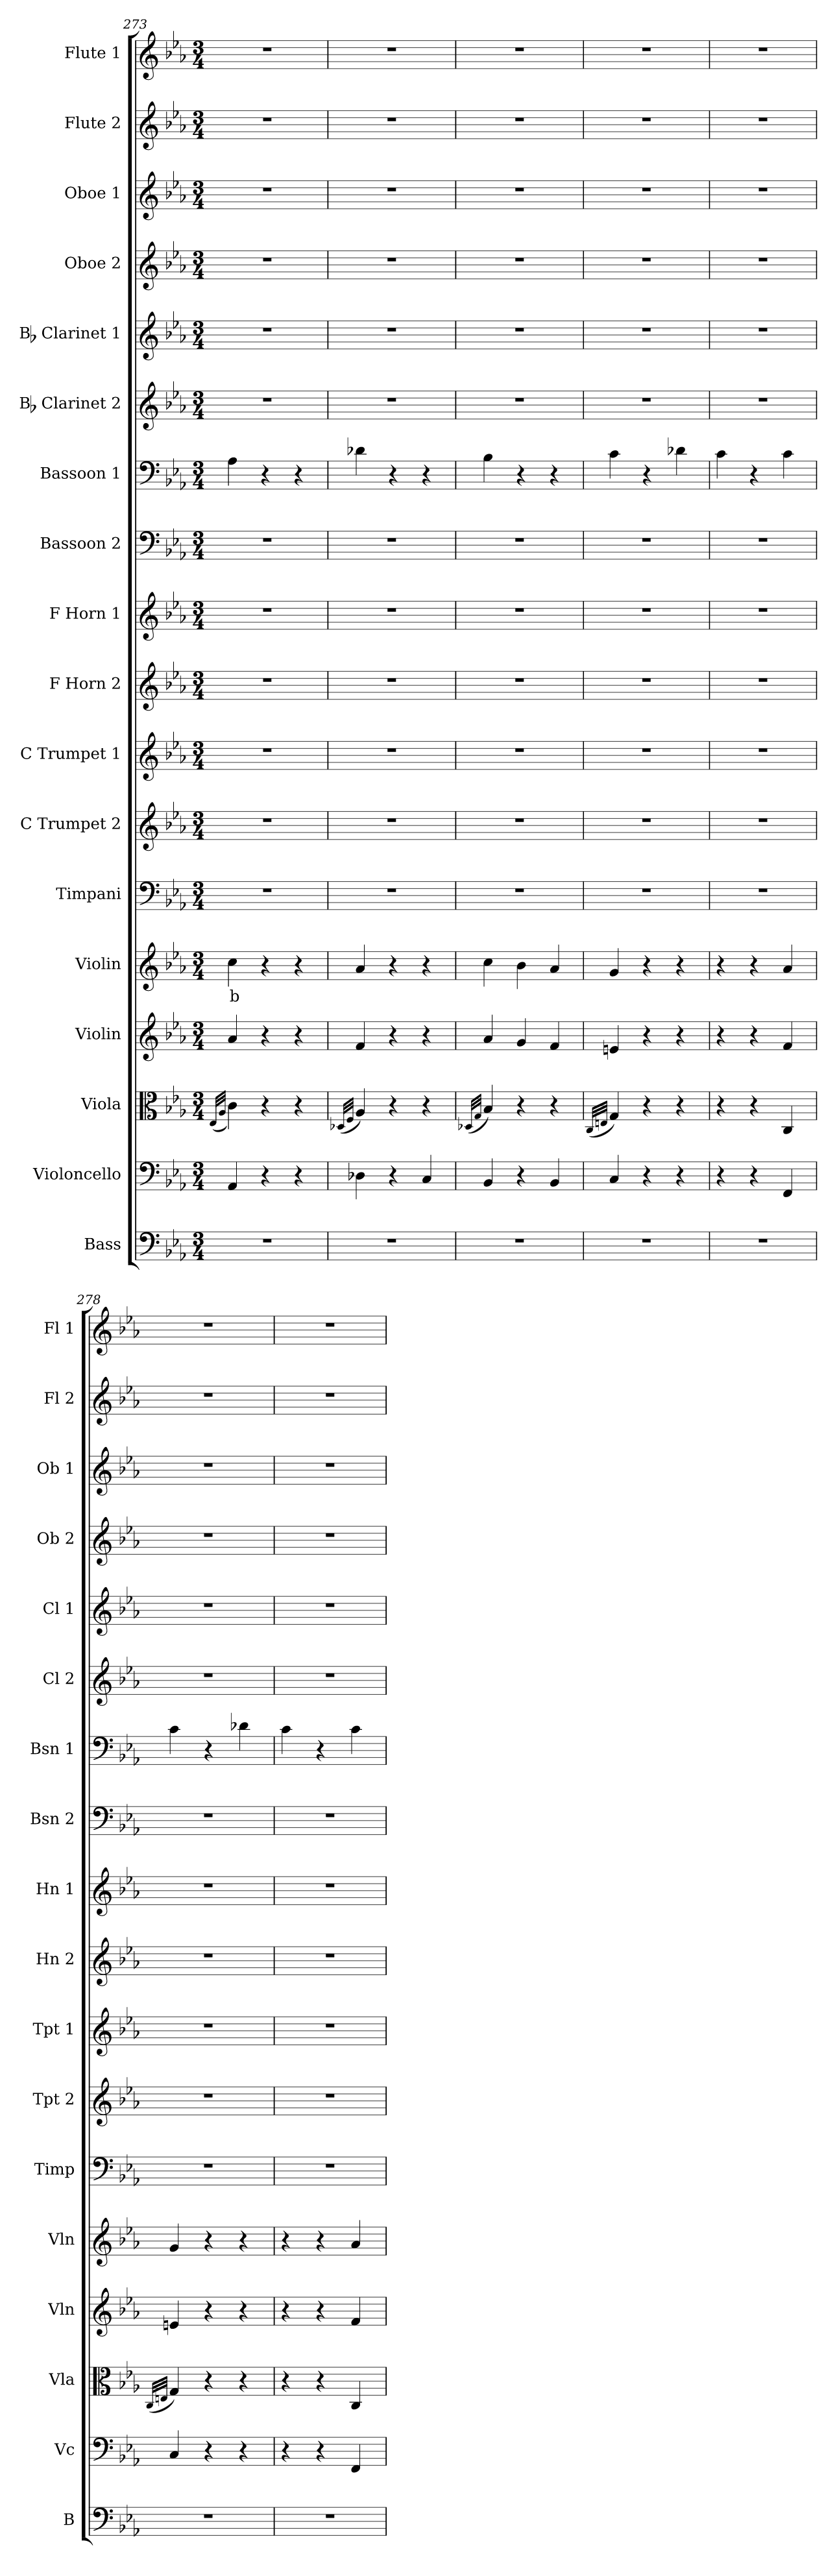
**kern	**kern	**kern	**kern	**kern	**text	**kern	**kern	**kern	**kern	**kern	**kern	**kern	**kern	**kern	**kern	**kern	**kern	**kern
*part18	*part17	*part16	*part15	*part14	*part14	*part13	*part12	*part11	*part10	*part9	*part8	*part7	*part6	*part5	*part4	*part3	*part2	*part1
*staff18	*staff17	*staff16	*staff15	*staff14	*staff14	*staff13	*staff12	*staff11	*staff10	*staff9	*staff8	*staff7	*staff6	*staff5	*staff4	*staff3	*staff2	*staff1
*I"Bass	*I"Violoncello	*I"Viola	*I"Violin	*I"Violin	*	*I"Timpani	*I"C Trumpet 2	*I"C Trumpet 1	*I"F Horn 2	*I"F Horn 1	*I"Bassoon 2	*I"Bassoon 1	*I"Bb Clarinet 2	*I"Bb Clarinet 1	*I"Oboe 2	*I"Oboe 1	*I"Flute 2	*I"Flute 1
*I'B	*I'Vc	*I'Vla	*I'Vln	*I'Vln	*	*I'Timp	*I'Tpt 2	*I'Tpt 1	*I'Hn 2	*I'Hn 1	*I'Bsn 2	*I'Bsn 1	*I'Cl 2	*I'Cl 1	*I'Ob 2	*I'Ob 1	*I'Fl 2	*I'Fl 1
*clefF4	*clefF4	*clefC3	*clefG2	*clefG2	*	*clefF4	*clefG2	*clefG2	*clefG2	*clefG2	*clefF4	*clefF4	*clefG2	*clefG2	*clefG2	*clefG2	*clefG2	*clefG2
*ITrd7c12	*	*	*	*	*	*	*	*	*ITrd4c7	*ITrd4c7	*	*	*ITrd1c2	*ITrd1c2	*	*	*	*
*k[b-e-a-]	*k[b-e-a-]	*k[b-e-a-]	*k[b-e-a-]	*k[b-e-a-]	*	*k[b-e-a-]	*k[b-e-a-]	*k[b-e-a-]	*k[b-e-a-d-]	*k[b-e-a-d-]	*k[b-e-a-]	*k[b-e-a-]	*k[b-e-a-d-g-]	*k[b-e-a-d-g-]	*k[b-e-a-]	*k[b-e-a-]	*k[b-e-a-]	*k[b-e-a-]
*M3/4	*M3/4	*M3/4	*M3/4	*M3/4	*	*M3/4	*M3/4	*M3/4	*M3/4	*M3/4	*M3/4	*M3/4	*M3/4	*M3/4	*M3/4	*M3/4	*M3/4	*M3/4
=273	=273	=273	=273	=273	=273	=273	=273	=273	=273	=273	=273	=273	=273	=273	=273	=273	=273	=273
.	.	(32qE-LLL	.	.	.	.	.	.	.	.	.	.	.	.	.	.	.	.
.	.	32qA-JJJ	.	.	.	.	.	.	.	.	.	.	.	.	.	.	.	.
!	!	!	!	!	!LO:LY:b	!	!	!	!	!	!	!	!	!	!	!	!	!
2.r	4AA-	4c)	4a-	4cc	b	2.r	2.r	2.r	2.r	2.r	2.r	4A-	2.r	2.r	2.r	2.r	2.r	2.r
.	4r	4r	4r	4r	.	.	.	.	.	.	.	4r	.	.	.	.	.	.
.	4r	4r	4r	4r	.	.	.	.	.	.	.	4r	.	.	.	.	.	.
=274	=274	=274	=274	=274	=274	=274	=274	=274	=274	=274	=274	=274	=274	=274	=274	=274	=274	=274
.	.	(32qD-XLLL	.	.	.	.	.	.	.	.	.	.	.	.	.	.	.	.
.	.	32qFJJJ	.	.	.	.	.	.	.	.	.	.	.	.	.	.	.	.
2.r	4D-X	4A-)	4f	4a-	.	2.r	2.r	2.r	2.r	2.r	2.r	4d-X	2.r	2.r	2.r	2.r	2.r	2.r
.	4r	4r	4r	4r	.	.	.	.	.	.	.	4r	.	.	.	.	.	.
.	4C	4r	4r	4r	.	.	.	.	.	.	.	4r	.	.	.	.	.	.
=275	=275	=275	=275	=275	=275	=275	=275	=275	=275	=275	=275	=275	=275	=275	=275	=275	=275	=275
.	.	(32qD-XLLL	.	.	.	.	.	.	.	.	.	.	.	.	.	.	.	.
.	.	32qGJJJ	.	.	.	.	.	.	.	.	.	.	.	.	.	.	.	.
2.r	4BB-	4B-)	4a-	4cc	.	2.r	2.r	2.r	2.r	2.r	2.r	4B-	2.r	2.r	2.r	2.r	2.r	2.r
.	4r	4r	4g	4b-	.	.	.	.	.	.	.	4r	.	.	.	.	.	.
.	4BB-	4r	4f	4a-	.	.	.	.	.	.	.	4r	.	.	.	.	.	.
=276	=276	=276	=276	=276	=276	=276	=276	=276	=276	=276	=276	=276	=276	=276	=276	=276	=276	=276
.	.	(32qCLLL	.	.	.	.	.	.	.	.	.	.	.	.	.	.	.	.
.	.	32qEnJJJ	.	.	.	.	.	.	.	.	.	.	.	.	.	.	.	.
2.r	4C	4G)	4en	4g	.	2.r	2.r	2.r	2.r	2.r	2.r	4c	2.r	2.r	2.r	2.r	2.r	2.r
.	4r	4r	4r	4r	.	.	.	.	.	.	.	4r	.	.	.	.	.	.
.	4r	4r	4r	4r	.	.	.	.	.	.	.	4d-X	.	.	.	.	.	.
!!LO:LB:g=z
=277	=277	=277	=277	=277	=277	=277	=277	=277	=277	=277	=277	=277	=277	=277	=277	=277	=277	=277
2.r	4r	4r	4r	4r	.	2.r	2.r	2.r	2.r	2.r	2.r	4c	2.r	2.r	2.r	2.r	2.r	2.r
.	4r	4r	4r	4r	.	.	.	.	.	.	.	4r	.	.	.	.	.	.
.	4FF	4C	4f	4a-	.	.	.	.	.	.	.	4c	.	.	.	.	.	.
!!LO:LB:g=z
=278	=278	=278	=278	=278	=278	=278	=278	=278	=278	=278	=278	=278	=278	=278	=278	=278	=278	=278
.	.	(32qCLLL	.	.	.	.	.	.	.	.	.	.	.	.	.	.	.	.
.	.	32qEnJJJ	.	.	.	.	.	.	.	.	.	.	.	.	.	.	.	.
2.r	4C	4G)	4en	4g	.	2.r	2.r	2.r	2.r	2.r	2.r	4c	2.r	2.r	2.r	2.r	2.r	2.r
.	4r	4r	4r	4r	.	.	.	.	.	.	.	4r	.	.	.	.	.	.
.	4r	4r	4r	4r	.	.	.	.	.	.	.	4d-X	.	.	.	.	.	.
=279	=279	=279	=279	=279	=279	=279	=279	=279	=279	=279	=279	=279	=279	=279	=279	=279	=279	=279
2.r	4r	4r	4r	4r	.	2.r	2.r	2.r	2.r	2.r	2.r	4c	2.r	2.r	2.r	2.r	2.r	2.r
.	4r	4r	4r	4r	.	.	.	.	.	.	.	4r	.	.	.	.	.	.
.	4FF	4C	4f	4a-	.	.	.	.	.	.	.	4c	.	.	.	.	.	.
=	=	=	=	=	=	=	=	=	=	=	=	=	=	=	=	=	=	=
*-	*-	*-	*-	*-	*-	*-	*-	*-	*-	*-	*-	*-	*-	*-	*-	*-	*-	*-
